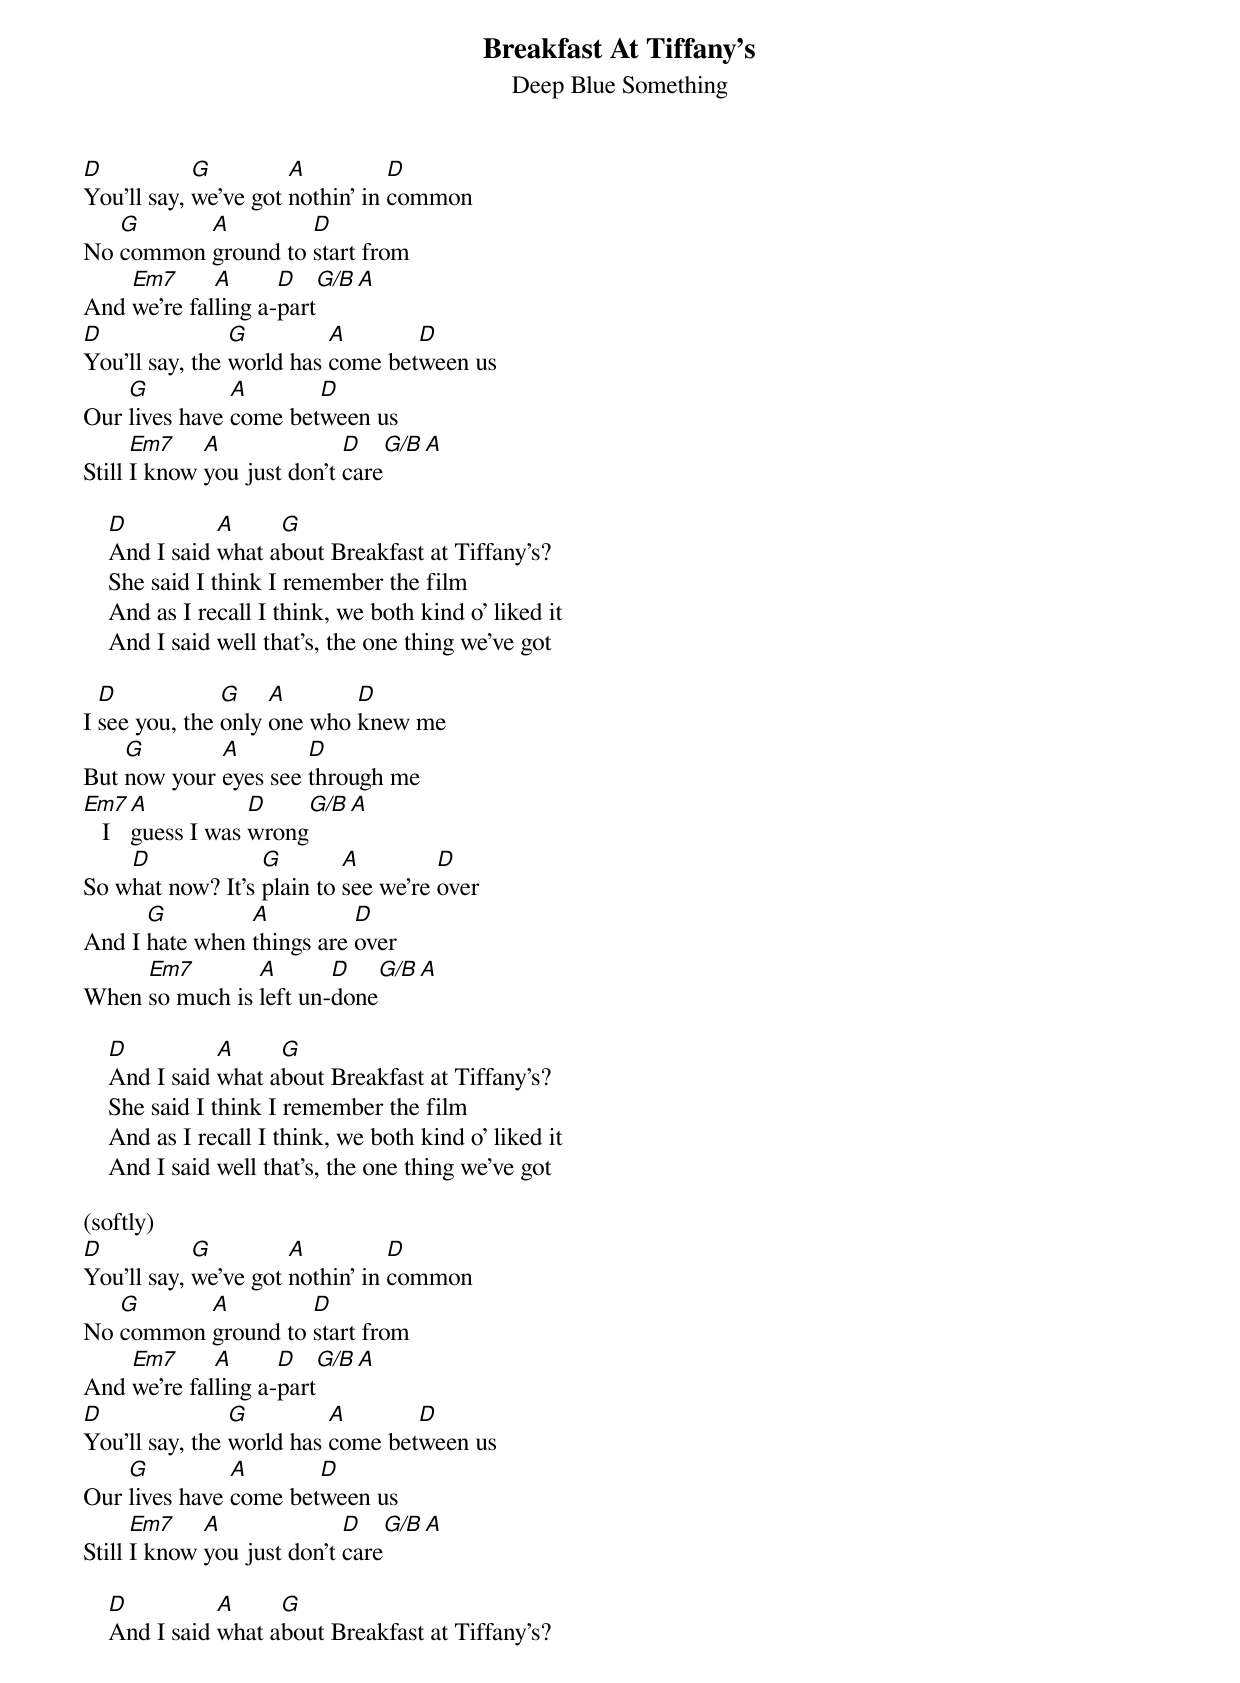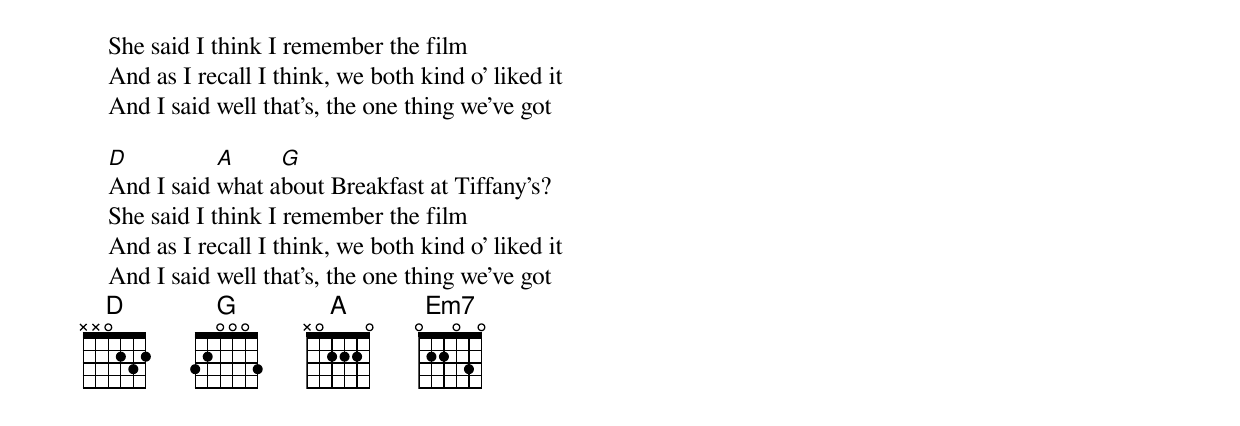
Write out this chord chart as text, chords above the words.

Breakfast At Tiffany's
Deep Blue Something

D           G         A          D
You'll say, we've got nothin' in common
   G      A         D
No common ground to start from
    Em7      A      D      G/B  A
And we're falling a-part
D               G         A       D
You'll say, the world has come between us
    G          A       D
Our lives have come between us
      Em7    A              D      G/B   A
Still I know you just don't care

    D          A     G
    And I said what about Breakfast at Tiffany's?
    She said I think I remember the film
    And as I recall I think, we both kind o' liked it
    And I said well that's, the one thing we've got

  D            G    A       D
I see you, the only one who knew me
    G        A        D
But now your eyes see through me
Em7  A           D      G/B  A
   I guess I was wrong
    D             G        A         D
So what now? It's plain to see we're over
      G         A          D
And I hate when things are over
     Em7        A       D      G/B   A
When so much is left un-done

    D          A     G
    And I said what about Breakfast at Tiffany's?
    She said I think I remember the film
    And as I recall I think, we both kind o' liked it
    And I said well that's, the one thing we've got

(softly)
D           G         A          D
You'll say, we've got nothin' in common
   G      A         D
No common ground to start from
    Em7      A      D      G/B  A
And we're falling a-part
D               G         A       D
You'll say, the world has come between us
    G          A       D
Our lives have come between us
      Em7    A              D      G/B   A
Still I know you just don't care

    D          A     G
    And I said what about Breakfast at Tiffany's?
    She said I think I remember the film
    And as I recall I think, we both kind o' liked it
    And I said well that's, the one thing we've got

    D          A     G
    And I said what about Breakfast at Tiffany's?
    She said I think I remember the film
    And as I recall I think, we both kind o' liked it
    And I said well that's, the one thing we've got
